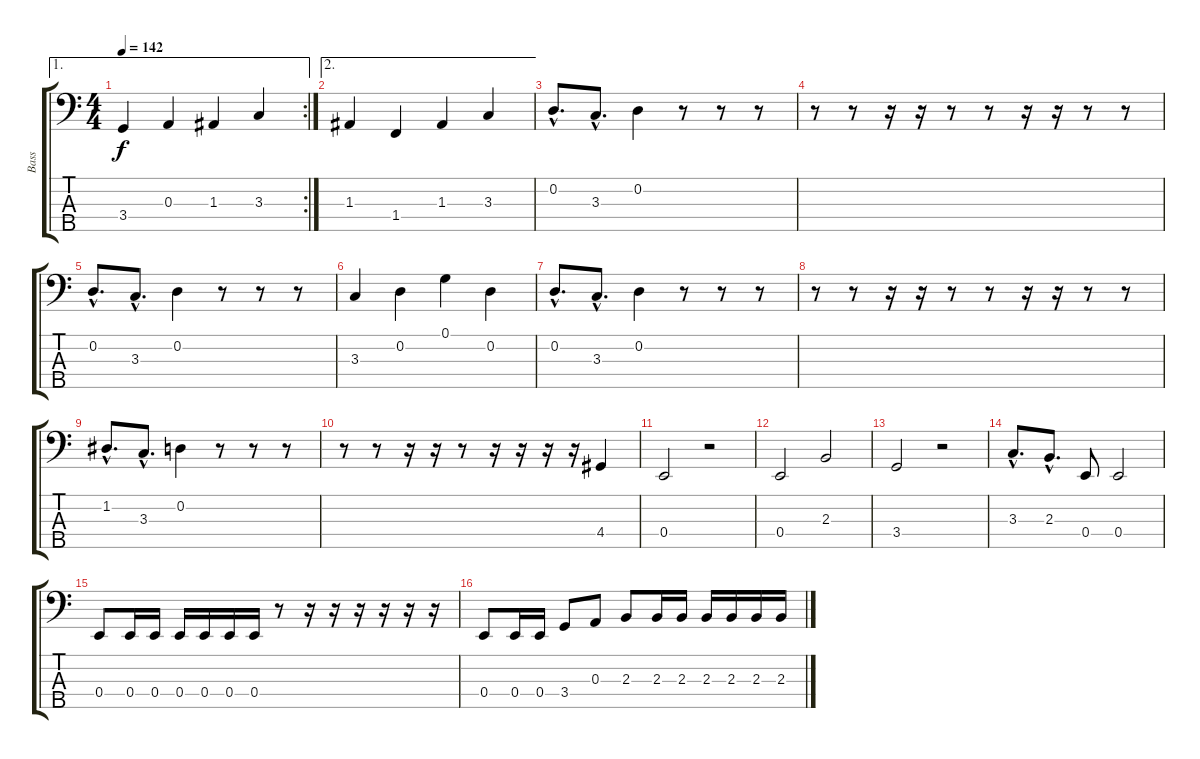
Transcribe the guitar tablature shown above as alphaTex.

\track ("Bass" "Bass") {instrument electricbasspick}
\staff {score tabs}
\tuning (G2 D2 A1 E1 B0) {hide}
\ae 1
\rc 2
\ts (4 4)
\tempo 142
\clef f4
\ks c
3.4.4{dy f} 0.3.4 1.3.4 3.3.4 |
\ae 2
1.3.4 1.4.4 1.3.4 3.3.4 |
0.2{hac}.8{d} 3.3{hac}.8{d} 0.2.4 r.8 r.8 r.8 |
r.8 r.8 r.16 r.16 r.8 r.8 r.16 r.16 r.8 r.8 |
0.2{hac}.8{d} 3.3{hac}.8{d} 0.2.4 r.8 r.8 r.8 |
3.3.4 0.2.4 0.1.4 0.2.4 |
0.2{hac}.8{d} 3.3{hac}.8{d} 0.2.4 r.8 r.8 r.8 |
r.8 r.8 r.16 r.16 r.8 r.8 r.16 r.16 r.8 r.8 |
1.2{hac}.8{d} 3.3{hac}.8{d} 0.2.4 r.8 r.8 r.8 |
r.8 r.8 r.16 r.16 r.8 r.16 r.16 r.16 r.16 4.4.4 |
0.4.2 r.2 |
0.4.2 2.3.2 |
3.4.2 r.2 |
3.3{hac}.8{d} 2.3{hac}.8{d} 0.4.8 0.4.2 |
0.4.8 0.4.16 0.4.16 0.4.16 0.4.16 0.4.16 0.4.16 r.8 r.16 r.16 r.16 r.16 r.16 r.16 |
0.4.8 0.4.16 0.4.16 3.4.8 0.3.8 2.3.8 2.3.16 2.3.16 2.3.16 2.3.16 2.3.16 2.3.16
